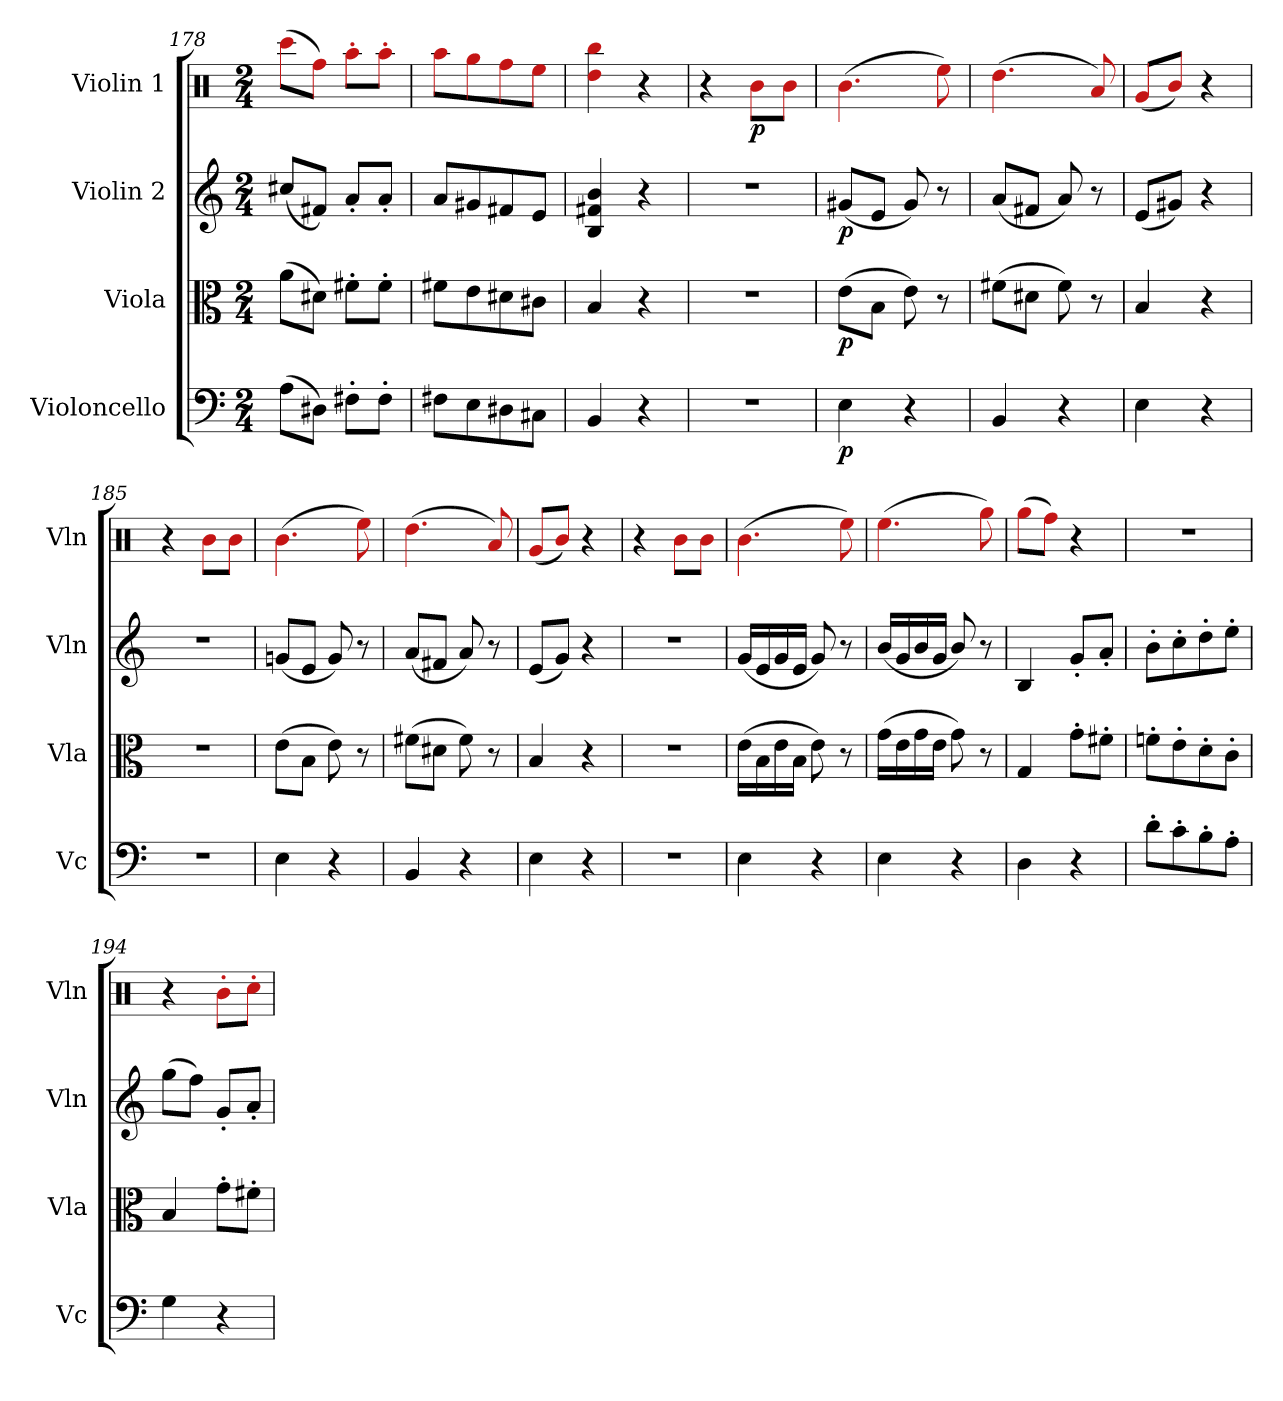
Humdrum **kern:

**kern	**dynam	**kern	**dynam	**kern	**dynam	**kern	**dynam
*part4	*part4	*part3	*part3	*part2	*part2	*part1	*part1
*staff4	*staff4	*staff3	*staff3	*staff2	*staff2	*staff1	*staff1
*I"Violoncello	*	*I"Viola	*	*I"Violin 2	*	*I"Violin 1	*
*I'Vc	*	*I'Vla	*	*I'Vln	*	*I'Vln	*
*clefF4	*	*clefC3	*	*clefG2	*	*clefX	*
*k[]	*	*k[]	*	*k[]	*	*k[]	*
*M2/4	*	*M2/4	*	*M2/4	*	*M2/4	*
=178	=178	=178	=178	=178	=178	=178	=178
(8A\L	.	(8a\L	.	(8cc#X/L	.	(8ccc#X\L	.
8D#X\J)	.	8d#X\J)	.	8f#X/J)	.	8ff#X\J)	.
8F#X'\L	.	8f#X'\L	.	8a'/L	.	8aa'\L	.
8F#'\J	.	8f#'\J	.	8a'/J	.	8aa'\J	.
!!LO:LB:g=z
=179	=179	=179	=179	=179	=179	=179	=179
8F#X\L	.	8f#X\L	.	8a/L	.	8aa\L	.
8E\	.	8e\	.	8g#X/	.	8gg#X\	.
8D#X\	.	8d#X\	.	8f#X/	.	8ff#X\	.
8C#X\J	.	8c#X\J	.	8e/J	.	8ee\J	.
!!LO:LB:g=z
=180	=180	=180	=180	=180	=180	=180	=180
4BB/	.	4B/	.	4B/ 4f#X/ 4b/	.	4dd#X\ 4bb\	.
4r	.	4r	.	4r	.	4r	.
=181	=181	=181	=181	=181	=181	=181	=181
2r	.	2r	.	2r	.	4r	.
!	!	!	!	!	!	!	!LO:DY:b
.	.	.	.	.	.	8b\L	p
.	.	.	.	.	.	8b\J	.
=182	=182	=182	=182	=182	=182	=182	=182
!	!LO:DY:b	!	!LO:DY:b	!	!LO:DY:b	!	!
4E\	p	(8e\L	p	(8g#X/L	p	(4.b\	.
.	.	8B\J	.	8e/J	.	.	.
4r	.	8e\)	.	8g#/)	.	.	.
.	.	8r	.	8r	.	8ee\)	.
=183	=183	=183	=183	=183	=183	=183	=183
4BB/	.	(8f#X\L	.	(8a/L	.	(4.dd#X\	.
.	.	8d#X\J	.	8f#X/J	.	.	.
4r	.	8f#\)	.	8a/)	.	.	.
.	.	8r	.	8r	.	8a/)	.
=184	=184	=184	=184	=184	=184	=184	=184
4E\	.	4B/	.	(8e/L	.	(8g#X/L	.
.	.	.	.	8g#X/J)	.	8b/J)	.
4r	.	4r	.	4r	.	4r	.
=185	=185	=185	=185	=185	=185	=185	=185
2r	.	2r	.	2r	.	4r	.
.	.	.	.	.	.	8b\L	.
.	.	.	.	.	.	8b\J	.
=186	=186	=186	=186	=186	=186	=186	=186
4E\	.	(8e\L	.	(8gn/L	.	(4.b\	.
.	.	8B\J	.	8e/J	.	.	.
4r	.	8e\)	.	8g/)	.	.	.
.	.	8r	.	8r	.	8ee\)	.
=187	=187	=187	=187	=187	=187	=187	=187
4BB/	.	(8f#X\L	.	(8a/L	.	(4.dd#X\	.
.	.	8d#X\J	.	8f#X/J	.	.	.
4r	.	8f#\)	.	8a/)	.	.	.
.	.	8r	.	8r	.	8a/)	.
=188	=188	=188	=188	=188	=188	=188	=188
4E\	.	4B/	.	(8e/L	.	(8gn/L	.
.	.	.	.	8g/J)	.	8b/J)	.
4r	.	4r	.	4r	.	4r	.
=189	=189	=189	=189	=189	=189	=189	=189
2r	.	2r	.	2r	.	4r	.
.	.	.	.	.	.	8b\L	.
.	.	.	.	.	.	8b\J	.
=190	=190	=190	=190	=190	=190	=190	=190
4E\	.	(16e\LL	.	(16g/LL	.	(4.b\	.
.	.	16B\	.	16e/	.	.	.
.	.	16e\	.	16g/	.	.	.
.	.	16B\JJ	.	16e/JJ	.	.	.
4r	.	8e\)	.	8g/)	.	.	.
.	.	8r	.	8r	.	8ee\)	.
=191	=191	=191	=191	=191	=191	=191	=191
4E\	.	(16g\LL	.	(16b/LL	.	(4.ee\	.
.	.	16e\	.	16g/	.	.	.
.	.	16g\	.	16b/	.	.	.
.	.	16e\JJ	.	16g/JJ	.	.	.
4r	.	8g\)	.	8b/)	.	.	.
.	.	8r	.	8r	.	8gg\)	.
!!LO:LB:g=z
=192	=192	=192	=192	=192	=192	=192	=192
4D\	.	4G/	.	4B/	.	(8gg\L	.
.	.	.	.	.	.	8ffn\J)	.
4r	.	8g'\L	.	8g'/L	.	4r	.
.	.	8f#X'\J	.	8a'/J	.	.	.
=193	=193	=193	=193	=193	=193	=193	=193
8d'\L	.	8fn'\L	.	8b'\L	.	2r	.
8c'\	.	8e'\	.	8cc'\	.	.	.
8B'\	.	8d'\	.	8dd'\	.	.	.
8A'\J	.	8c'\J	.	8ee'\J	.	.	.
=194	=194	=194	=194	=194	=194	=194	=194
4G\	.	4B/	.	(8gg\L	.	4r	.
.	.	.	.	8ff\J)	.	.	.
4r	.	8g'\L	.	8g'/L	.	8b'\L	.
.	.	8f#X'\J	.	8a'/J	.	8cc'\J	.
=	=	=	=	=	=	=	=
*-	*-	*-	*-	*-	*-	*-	*-
